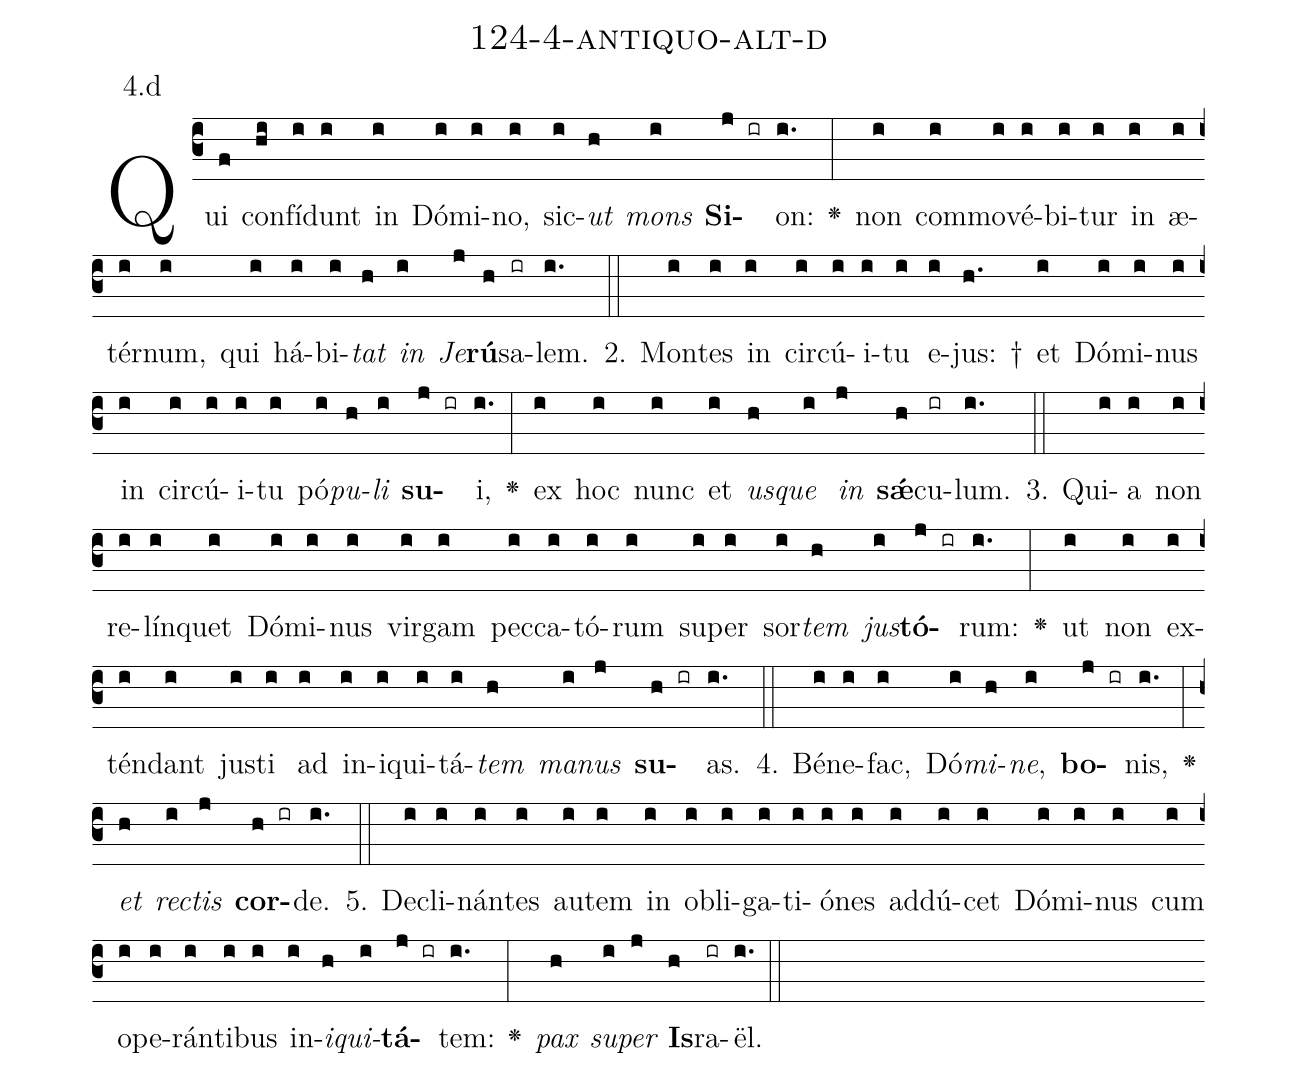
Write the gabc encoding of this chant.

name: 124-4-antiquo-alt-d;
annotation: 4.d;
%%
(c3)Qui(f) con(hi)fí(i)dunt(i) in(i) Dó(i)mi(i)no,(i) sic(i)<i>ut</i>(h) <i>mons</i>(i) <b>Si</b>(j ir)on:(i.) <v>\greheightstar</v>(:) non(i) com(i)mo(i)vé(i)bi(i)tur(i) in(i) æ(i)tér(i)num,(i) qui(i) há(i)bi(i)<i>tat</i>(h) <i>in</i>(i) <i>Je</i>(j)<b>rú</b>(h)sa(ir)lem.(i.) (::)
2. Mon(i)tes(i) in(i) cir(i)cú(i)i(i)tu(i) e(i)jus: †(h.) et(i) Dó(i)mi(i)nus(i) in(i) cir(i)cú(i)i(i)tu(i) pó(i)<i>pu</i>(h)<i>li</i>(i) <b>su</b>(j ir)i,(i.) <v>\greheightstar</v>(:) ex(i) hoc(i) nunc(i) et(i) <i>us</i>(h)<i>que</i>(i) <i>in</i>(j) <b>sǽ</b>(h)cu(ir)lum.(i.) (::)
3. Qui(i)a(i) non(i) re(i)lín(i)quet(i) Dó(i)mi(i)nus(i) vir(i)gam(i) pec(i)ca(i)tó(i)rum(i) su(i)per(i) sor(i)<i>tem</i>(h) <i>jus</i>(i)<b>tó</b>(j ir)rum:(i.) <v>\greheightstar</v>(:) ut(i) non(i) ex(i)tén(i)dant(i) jus(i)ti(i) ad(i) in(i)i(i)qui(i)tá(i)<i>tem</i>(h) <i>ma</i>(i)<i>nus</i>(j) <b>su</b>(h ir)as.(i.) (::)
4. Bé(i)ne(i)fac,(i) Dó(i)<i>mi</i>(h)<i>ne</i>,(i) <b>bo</b>(j ir)nis,(i.) <v>\greheightstar</v>(:) <i>et</i>(h) <i>rec</i>(i)<i>tis</i>(j) <b>cor</b>(h ir)de.(i.) (::)
5. De(i)cli(i)nán(i)tes(i) au(i)tem(i) in(i) ob(i)li(i)ga(i)ti(i)ó(i)nes(i) ad(i)dú(i)cet(i) Dó(i)mi(i)nus(i) cum(i) o(i)pe(i)rán(i)ti(i)bus(i) in(i)<i>i</i>(h)<i>qui</i>(i)<b>tá</b>(j ir)tem:(i.) <v>\greheightstar</v>(:) <i>pax</i>(h) <i>su</i>(i)<i>per</i>(j) <b>Is</b>(h)ra(ir)ël.(i.) (::)
